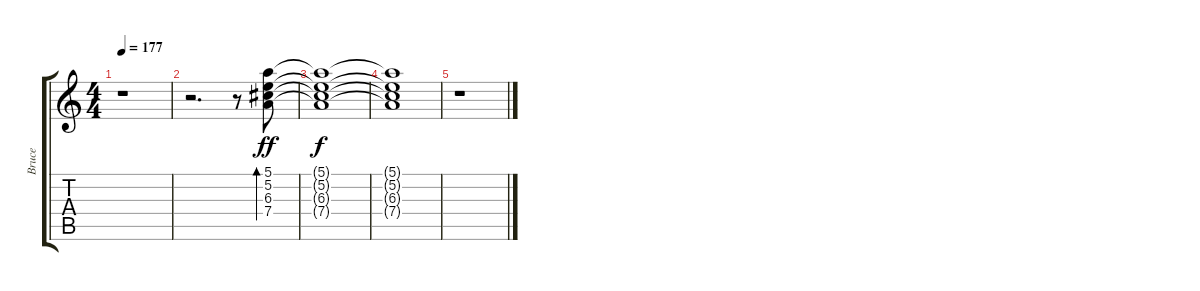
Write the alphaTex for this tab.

\track ("Bruce" "Bruce") {instrument acousticguitarsteel}
\staff {score tabs}
\tuning (E4 B3 G3 D3 A2 E2) {hide}
\ts (4 4)
\tempo 177
\clef g2
\ks c
r.1{dy ff} |
r.2{d} r.8 (5.1 5.2 6.3 7.4).8{bd 120} |
(5.1{t} 5.2{t} 6.3{t} 7.4{t}).1{dy f} |
(5.1{t} 5.2{t} 6.3{t} 7.4{t}).1 |
r.1
